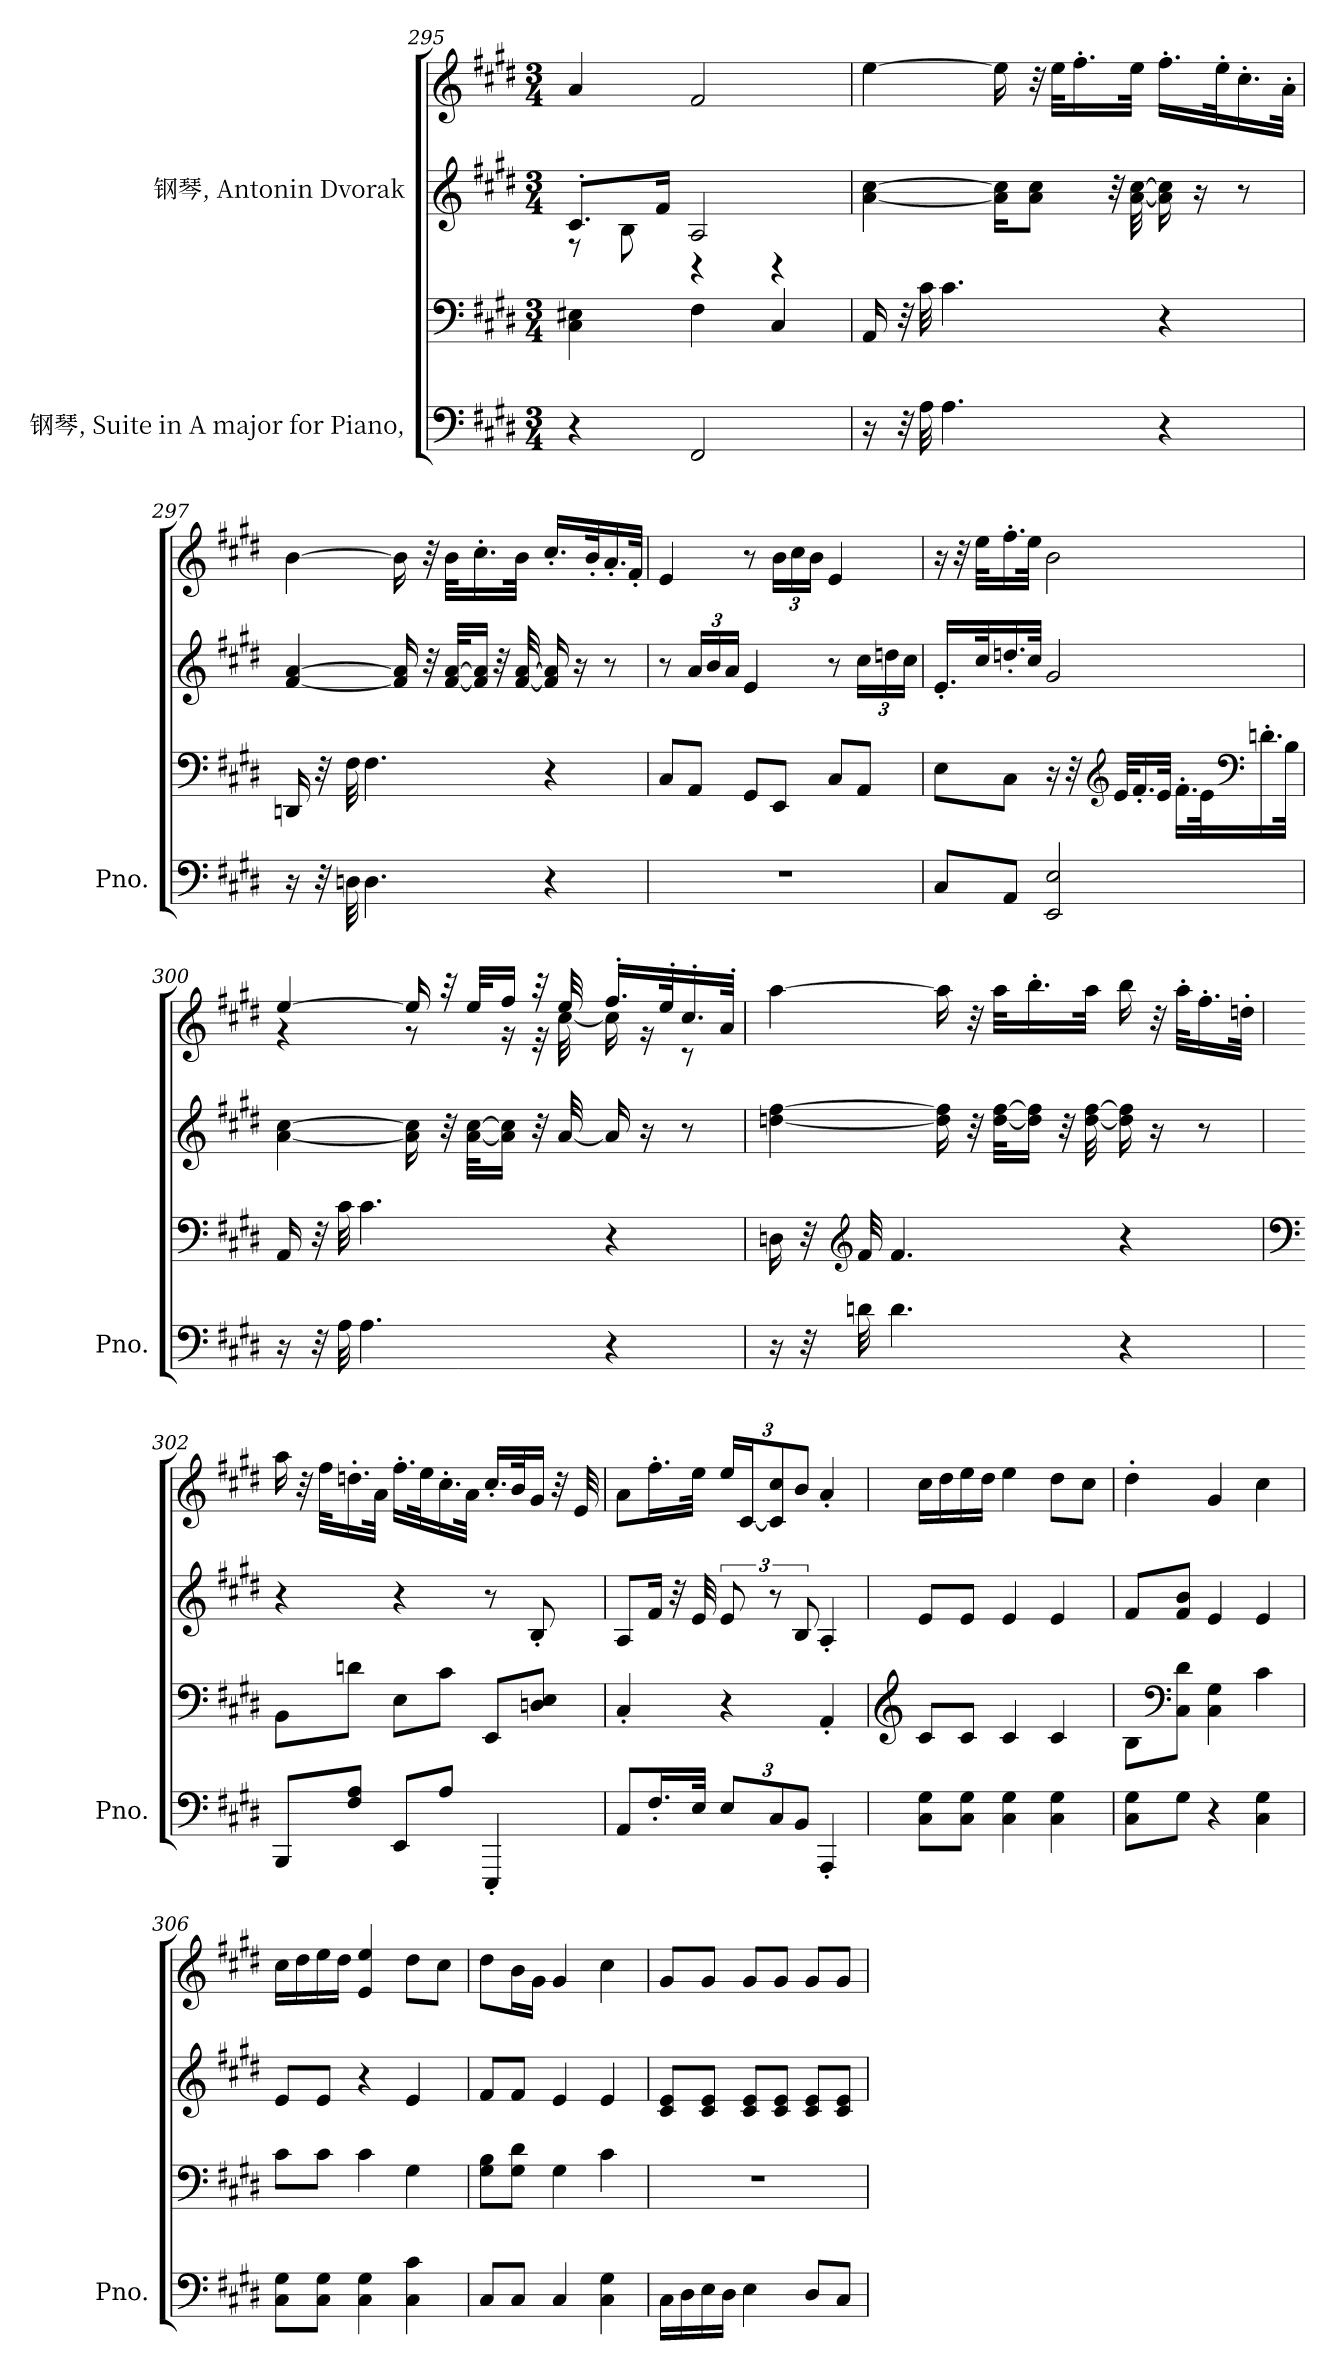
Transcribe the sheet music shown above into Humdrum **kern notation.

**kern	**kern	**kern	**kern
*part2	*part2	*part1	*part1
*staff4	*staff3	*staff2	*staff1
*I"钢琴, Suite in A major for Piano,	*	*I"钢琴, Antonin Dvorak	*
*I'Pno.	*	*	*
*clefF4	*clefF4	*clefG2	*clefG2
*k[f#c#g#d#]	*k[f#c#g#d#]	*k[f#c#g#d#]	*k[f#c#g#d#]
*M3/4	*M3/4	*M3/4	*M3/4
=295	=295	=295	=295
*	*	*^	*
4r	4C#\ 4E#X\	8.c#'/L	8r	4a/
.	.	.	8B\	.
.	.	16f#/Jk	.	.
2FF#/	4F#\	2A/	4r	2f#/
.	4C#/	.	4r	.
*	*	*v	*v	*
=296	=296	=296	=296
*	*	*	*MM78
16r	16AA/	[4a\ [4cc#\	[4ee\
32r	32r	.	.
32A\	32c#\	.	.
4.A\	4.c#\	.	.
.	.	16a\] 16cc#\]KL	16ee\]
.	.	8a\ 8cc#\J	32r
.	.	.	32ee\KLL
.	.	.	16.ff#'\
.	.	32r	.
.	.	[32a\ [32cc#\	32ee\JJk
4r	4r	16a\] 16cc#\]	16.ff#'\LL
.	.	16r	.
.	.	.	32ee'\K
.	.	8r	16.cc#'\
.	.	.	32a'\JJk
!!LO:LB:g=z
=297	=297	=297	=297
16r	16DDn/	[4f#/ [4a/	[4b\
32r	32r	.	.
32Dn\	32F#\	.	.
4.D\	4.F#\	.	.
.	.	16f#/] 16a/]	16b\]
.	.	32r	32r
.	.	[32f#/ [32a/KLL	32b\KLL
.	.	16f#/] 16a/]JJ	16.cc#'\
.	.	32r	.
.	.	[32f#/ [32a/	32b\JJk
4r	4r	16f#/] 16a/]	16.cc#'/LL
.	.	16r	.
.	.	.	32b'/K
.	.	8r	16.a'/
.	.	.	32f#'/JJk
=298	=298	=298	=298
2.r	8C#/L	8r	4e/
*	*	*Xbrackettup	*
.	8AA/J	24a/LL	.
.	.	24b/	.
.	.	24a/JJ	.
.	8GG#/L	4e/	8r
*	*	*	*Xbrackettup
.	8EE/J	.	24b\LL
.	.	.	24cc#\
.	.	.	24b\JJ
.	8C#/L	8r	4e/
.	8AA/J	24cc#\LL	.
.	.	24ddn\	.
.	.	24cc#\JJ	.
!!LO:PB:g=z
=299	=299	=299	=299
8C#/L	8E\L	16.e'/LL	16r
.	.	.	32r
.	.	32cc#/K	32ee\KLL
8AA/J	8C#\J	16.ddn'/	16.ff#'\
.	.	32cc#/JJk	32ee\JJk
2EE/ 2E/	16r	2g#/	2b\
.	32r	.	.
*	*clefG2	*	*
.	32e/KLL	.	.
.	16.f#'/	.	.
.	32e/JJk	.	.
.	16.f#'\LL	.	.
.	32e\K	.	.
*	*clefF4	*	*
.	16.dn'\	.	.
.	32B\JJk	.	.
=300	=300	=300	=300
*	*	*	*^
16r	16AA/	[4a\ [4cc#\	[4ee/	4r
32r	32r	.	.	.
32A\	32c#\	.	.	.
4.A\	4.c#\	.	.	.
.	.	16a\] 16cc#\]	16ee/]	8r
.	.	32r	32r	.
.	.	[32a\ [32cc#\KLL	32ee/KLL	.
.	.	16a\] 16cc#\]JJ	16ff#/JJ	16r
.	.	32r	32r	32r
.	.	[32a/	32ee/	[32cc#\
4r	4r	16a/]	16.ff#'/LL	16cc#\]
.	.	16r	.	16r
.	.	.	32ee'/K	.
.	.	8r	16.cc#'/	8r
.	.	.	32a'/JJk	.
*	*	*	*v	*v
!!LO:LB:g=z
=301	=301	=301	=301
16r	16Dn\	[4ddn\ [4ff#\	[4aa\
32r	32r	.	.
*	*clefG2	*	*
32dn\	32f#/	.	.
4.d\	4.f#/	.	.
.	.	16dd\] 16ff#\]	16aa\]
.	.	32r	32r
.	.	[32dd\ [32ff#\KLL	32aa\KLL
.	.	16dd\] 16ff#\]JJ	16.bb'\
.	.	32r	.
.	.	[32dd\ [32ff#\	32aa\JJk
4r	4r	16dd\] 16ff#\]	16bb\
.	.	16r	32r
.	.	.	32aa'\KLL
.	.	8r	16.ff#'\
.	.	.	32ddn'\JJk
=302	=302	=302	=302
*	*clefF4	*	*
8BBB/L	8BB\L	4r	16aa\
.	.	.	32r
.	.	.	32ff#\KLL
8F#/ 8A/J	8dn\J	.	16.ddn'\
.	.	.	32a\JJk
8EE/L	8E\L	4r	16.ff#'\LL
.	.	.	32ee\K
8A/J	8c#\J	.	16.cc#'\
.	.	.	32a\JJk
4EEE'/	8EE/L	8r	16.cc#'/LL
.	.	.	32b/K
.	8Dn/ 8E/J	8B'/	16g#/JJ
.	.	.	32r
.	.	.	32e/
!!LO:LB:g=z
=303	=303	=303	=303
8AA/L	4C#'/	8A/L	8a\L
16.F#'/L	.	16f#/Jk	16.ff#'\L
.	.	32r	.
32E/JJk	.	32e/	32ee\JJk
*Xbrackettup	*	*brackettup	*
12E/L	4r	12e/	24ee/LL
.	.	.	[24c#/J
12C#/	.	12r	12c#/] 12cc#/
12BB/J	.	12B/	12b/J
4AAA'/	4AA'/	4A'/	4a'/
=304	=304	=304	=304
*	*clefG2	*	*
*	*	*	*MM78
8C#\ 8G#\L	8c#/L	8e/L	16cc#\LL
.	.	.	16dd#\
8C#\ 8G#\J	8c#/J	8e/J	16ee\
.	.	.	16dd#\JJ
4C#\ 4G#\	4c#/	4e/	4ee\
4C#\ 4G#\	4c#/	4e/	8dd#\L
.	.	.	8cc#\J
=305	=305	=305	=305
8C#\ 8G#\L	8B\L	8f#/L	4dd#'\
*	*clefF4	*	*
8G#\J	8C#\ 8d#\J	8f#/ 8b/J	.
4r	4C#\ 4G#\	4e/	4g#/
4C#\ 4G#\	4c#\	4e/	4cc#\
=306	=306	=306	=306
8C#\ 8G#\L	8c#\L	8e/L	16cc#\LL
.	.	.	16dd#\
8C#\ 8G#\J	8c#\J	8e/J	16ee\
.	.	.	16dd#\JJ
4C#\ 4G#\	4c#\	4r	4e/ 4ee/
4C#\ 4c#\	4G#\	4e/	8dd#\L
.	.	.	8cc#\J
=307	=307	=307	=307
8C#/L	8G#\ 8B\L	8f#/L	8dd#\L
8C#/J	8G#\ 8d#\J	8f#/J	16b\L
.	.	.	16g#\JJ
4C#/	4G#\	4e/	4g#/
4C#\ 4G#\	4c#\	4e/	4cc#\
!!LO:PB:g=z
=308	=308	=308	=308
16C#\LL	2.r	8c#/ 8e/L	8g#/L
16D#\	.	.	.
16E\	.	8c#/ 8e/J	8g#/J
16D#\JJ	.	.	.
4E\	.	8c#/ 8e/L	8g#/L
.	.	8c#/ 8e/J	8g#/J
8D#/L	.	8c#/ 8e/L	8g#/L
8C#/J	.	8c#/ 8e/J	8g#/J
=	=	=	=
*-	*-	*-	*-
